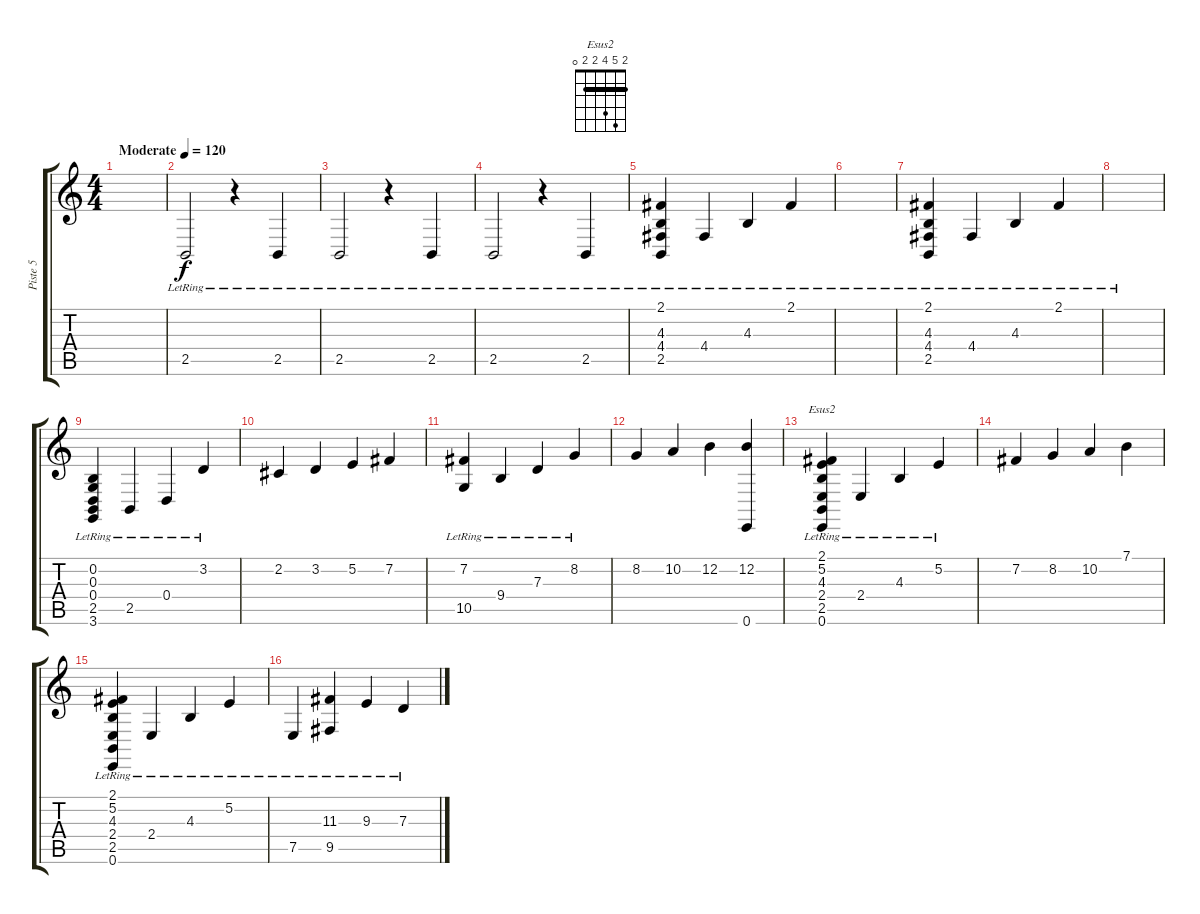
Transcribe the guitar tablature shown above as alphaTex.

\track ("Piste 5" "Piste 5") {instrument acousticgrandpiano}
\staff {score tabs}
\tuning (E4 B3 G3 D3 A2 E2) {hide}
\chord ("Esus2" 2 5 4 2 2 0) {barre 2}
\ts (4 4)
\tempo (120 "Moderate")
\clef g2
\ks c
|
2.5{lr}.2 r.4 2.5{lr}.4 |
2.5{lr}.2 r.4 2.5{lr}.4 |
2.5{lr}.2 r.4 2.5{lr}.4 |
(2.1{lr} 4.3{lr} 4.4{lr} 2.5{lr}).4 4.4{lr}.4 4.3{lr}.4 2.1{lr}.4 |
|
(2.1{lr} 4.3{lr} 4.4{lr} 2.5{lr}).4 4.4{lr}.4 4.3{lr}.4 2.1{lr}.4 |
|
(0.2{lr} 0.3{lr} 0.4{lr} 2.5{lr} 3.6{lr}).4 2.5{lr}.4 0.4{lr}.4 3.2{lr}.4 |
2.2.4 3.2.4 5.2.4 7.2.4 |
(7.2 10.5{lr}).4 9.4{lr}.4 7.3{lr}.4 8.2{lr}.4 |
8.2.4 10.2.4 12.2.4 (12.2 0.6).4 |
(2.1{lr} 5.2{lr} 4.3{lr} 2.4{lr} 2.5{lr} 0.6{lr}).4{ch "Esus2"} 2.4{lr}.4 4.3{lr}.4 5.2{lr}.4 |
7.2.4 8.2.4 10.2.4 7.1.4 |
(2.1{lr} 5.2{lr} 4.3{lr} 2.4{lr} 2.5{lr} 0.6{lr}).4 2.4{lr}.4 4.3{lr}.4 5.2{lr}.4 |
7.5{lr}.4 (11.3{lr} 9.5{lr}).4 9.3{lr}.4 7.3{lr}.4
